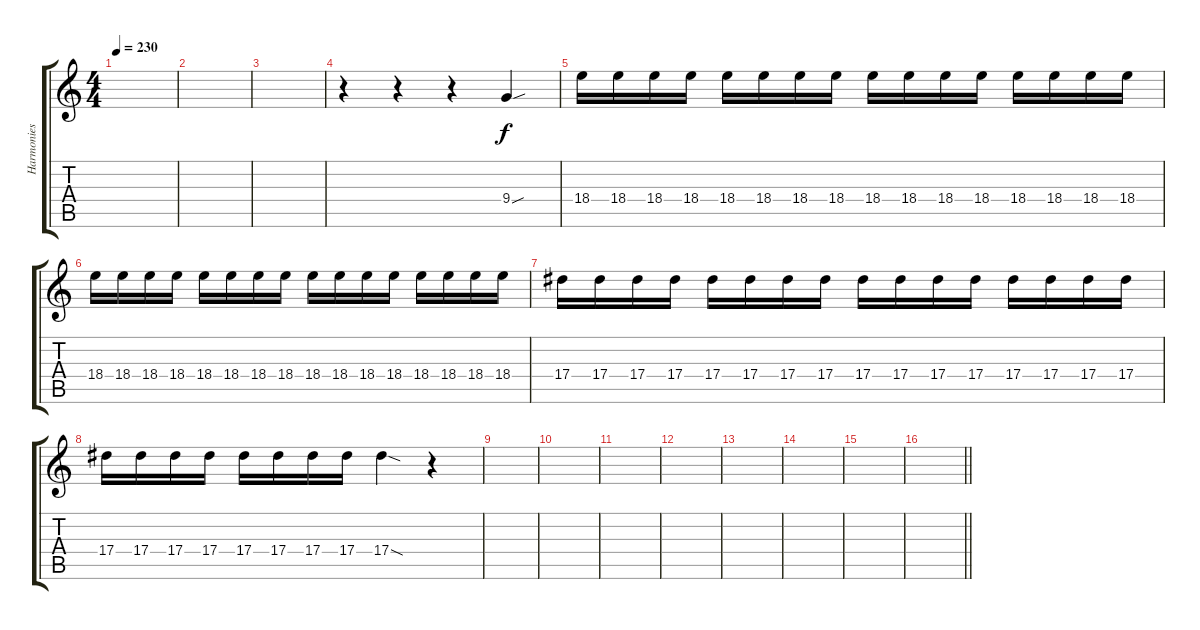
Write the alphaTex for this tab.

\track ("Harmonies" "Harmonies") {instrument distortionguitar}
\staff {score tabs}
\tuning (C4 G3 Eb3 Bb2 F2 C2) {hide}
\ts (4 4)
\tempo 230
\clef g2
\ks c
|
|
|
r.4 r.4 r.4 9.4{sou}.4 |
18.4.16 18.4.16 18.4.16 18.4.16 18.4.16 18.4.16 18.4.16 18.4.16 18.4.16 18.4.16 18.4.16 18.4.16 18.4.16 18.4.16 18.4.16 18.4.16 |
18.4.16 18.4.16 18.4.16 18.4.16 18.4.16 18.4.16 18.4.16 18.4.16 18.4.16 18.4.16 18.4.16 18.4.16 18.4.16 18.4.16 18.4.16 18.4.16 |
17.4.16 17.4.16 17.4.16 17.4.16 17.4.16 17.4.16 17.4.16 17.4.16 17.4.16 17.4.16 17.4.16 17.4.16 17.4.16 17.4.16 17.4.16 17.4.16 |
17.4.16 17.4.16 17.4.16 17.4.16 17.4.16 17.4.16 17.4.16 17.4.16 17.4{sod}.4 r.4 |
|
|
|
|
|
|
|
\barLineRight lightlight
